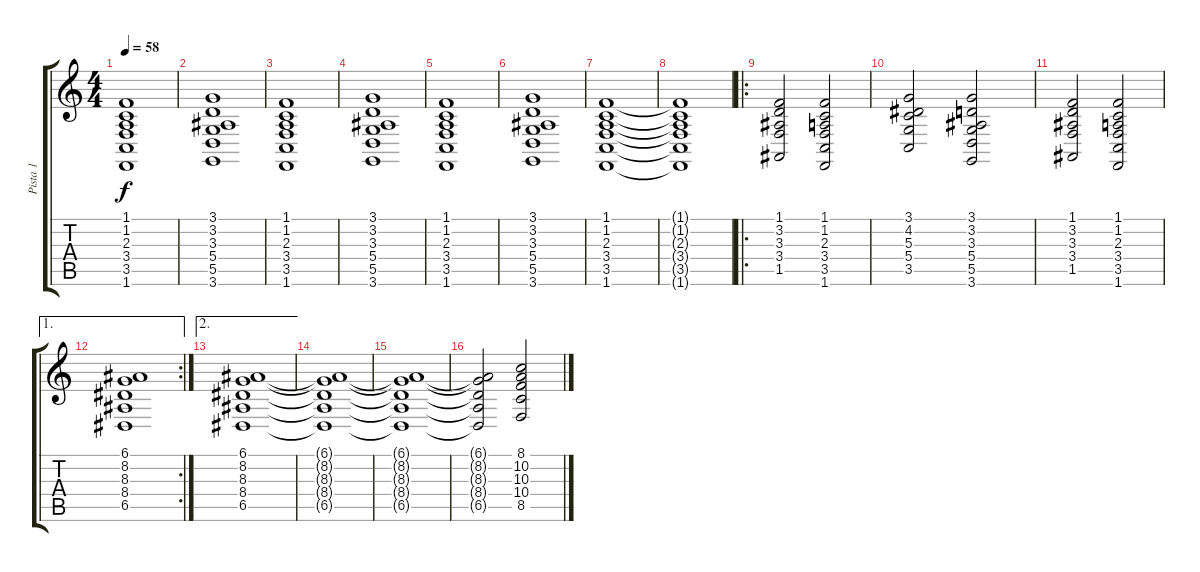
\track ("Pista 1" "Pista 1") {instrument acousticgrandpiano}
\staff {score tabs}
\tuning (E4 B3 G3 D3 A2 E2) {hide}
\ts (4 4)
\tempo 58
\clef g2
\ks c
(1.1 1.2 2.3 3.4 3.5 1.6).1{dy f} |
(3.1 3.2 3.3 5.4 5.5 3.6).1 |
(1.1 1.2 2.3 3.4 3.5 1.6).1 |
(3.1 3.2 3.3 5.4 5.5 3.6).1 |
(1.1 1.2 2.3 3.4 3.5 1.6).1 |
(3.1 3.2 3.3 5.4 5.5 3.6).1 |
(1.1 1.2 2.3 3.4 3.5 1.6).1 |
(1.1{t} 1.2{t} 2.3{t} 3.4{t} 3.5{t} 1.6{t}).1 |
\ro
(1.1 3.2 3.3 3.4 1.5).2 (1.1 1.2 2.3 3.4 3.5 1.6).2 |
(3.1 4.2 5.3 5.4 3.5).2 (3.1 3.2 3.3 5.4 5.5 3.6).2 |
(1.1 3.2 3.3 3.4 1.5).2 (1.1 1.2 2.3 3.4 3.5 1.6).2 |
\ae 1
\rc 2
(6.1 8.2 8.3 8.4 6.5).1 |
\ae 2
(6.1 8.2 8.3 8.4 6.5).1 |
(6.1{t} 8.2{t} 8.3{t} 8.4{t} 6.5{t}).1 |
(6.1{t} 8.2{t} 8.3{t} 8.4{t} 6.5{t}).1 |
(6.1{t} 8.2{t} 8.3{t} 8.4{t} 6.5{t}).2 (8.1 10.2 10.3 10.4 8.5).2
